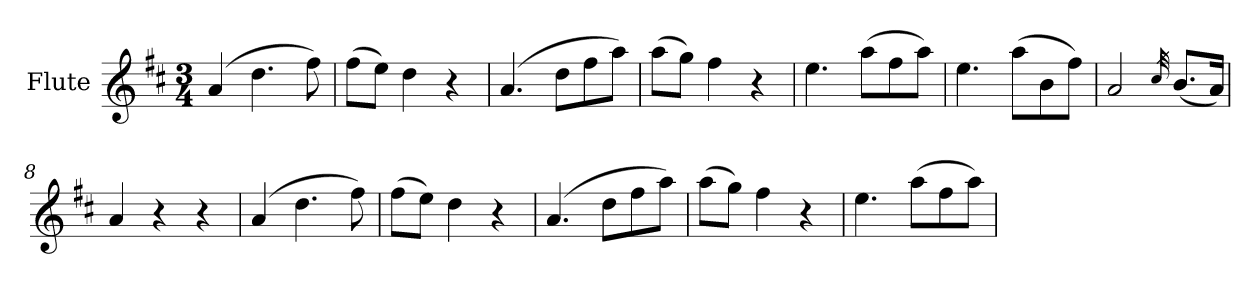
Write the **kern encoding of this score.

**kern
*part1
*staff1
*I"Flute
*I'Fl.
*clefG2
*k[f#c#]
*M3/4
*MM50
=1
(>4a/
4.dd\
8ff#\)
=2
(>8ff#\L
8ee\J)
4dd\
4r
=3
(>4.a/
8dd\L
8ff#\
8aa\J)
=4
(>8aa\L
8gg\J)
4ff#\
4r
=5
4.ee\
(>8aa\L
8ff#\
8aa\J)
=6
4.ee\
(>8aa\L
8b\
8ff#\J)
=7
2a/
32qcc#/
(<8.b/L
16a/Jk)
=8
4a/
4r
4r
=9
(>4a/
4.dd\
8ff#\)
=10
(>8ff#\L
8ee\J)
4dd\
4r
!!LO:LB:g=z
=11
(>4.a/
8dd\L
8ff#\
8aa\J)
=12
(>8aa\L
8gg\J)
4ff#\
4r
=13
4.ee\
(>8aa\L
8ff#\
8aa\J)
=
*-
